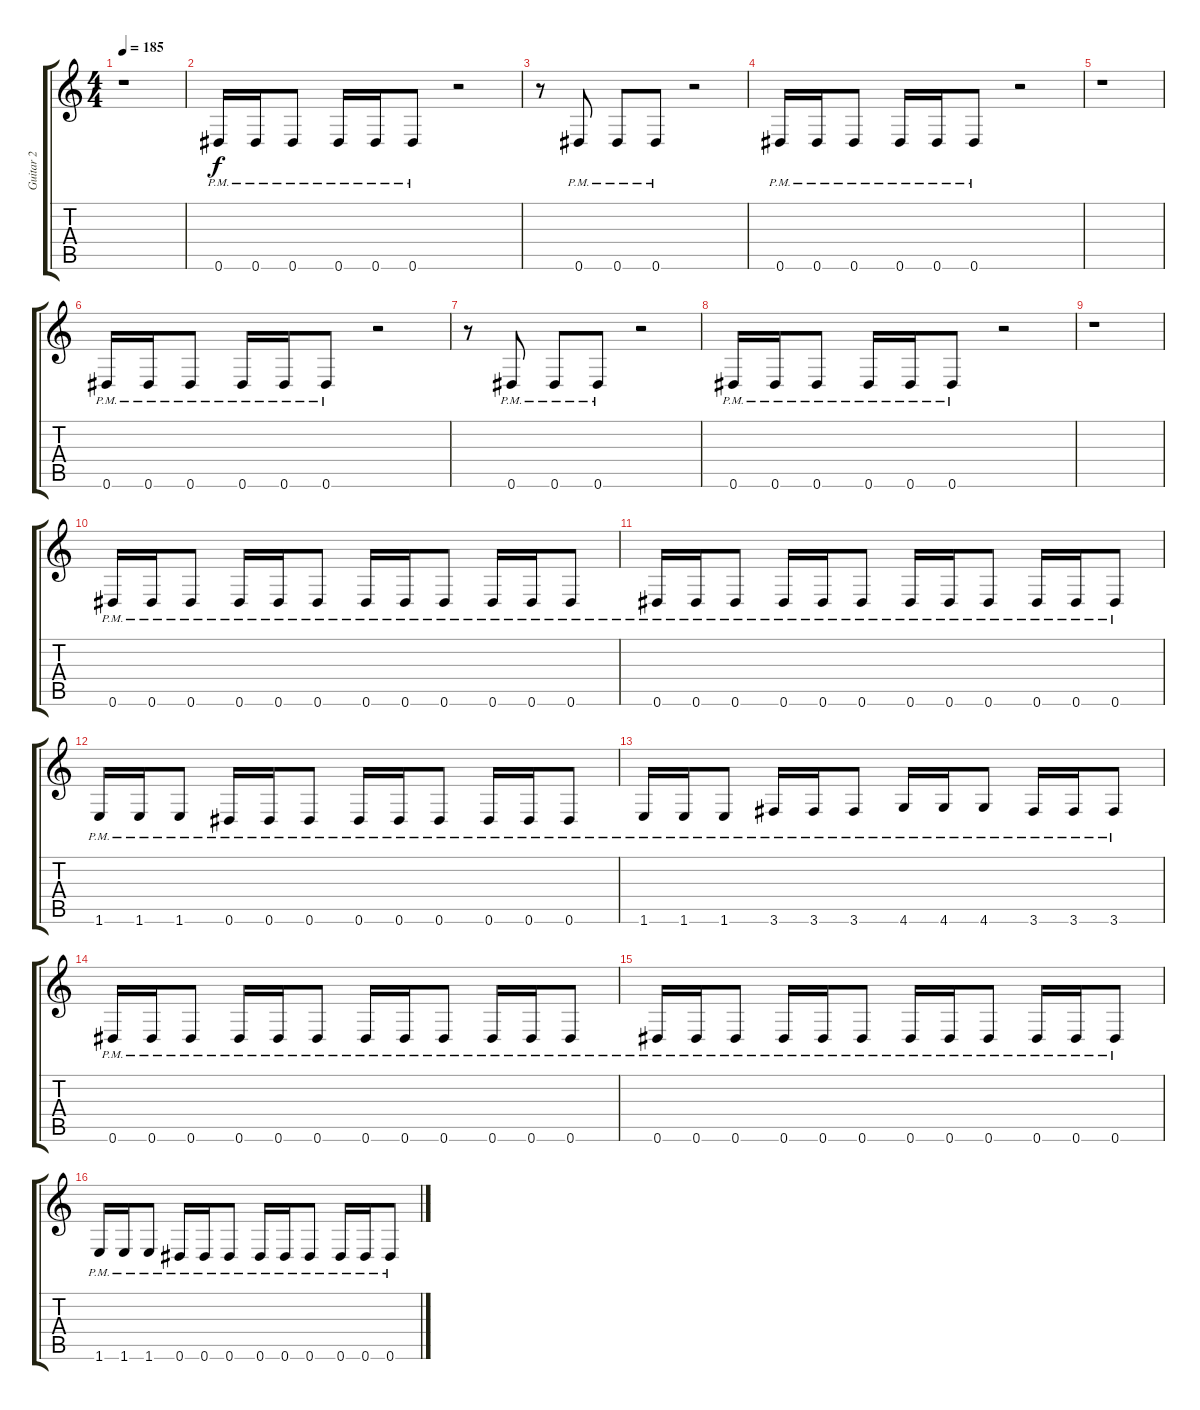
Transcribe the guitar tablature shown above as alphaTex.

\track ("Guitar 2" "Guitar 2") {instrument distortionguitar}
\staff {score tabs}
\tuning (Eb4 Bb3 Gb3 Db3 Ab2 Eb2) {hide}
\ts (4 4)
\tempo 185
\clef g2
\ks c
r.1{dy f} |
0.6{pm}.16 0.6{pm}.16 0.6{pm}.8 0.6{pm}.16 0.6{pm}.16 0.6{pm}.8 r.2 |
r.8 0.6{pm}.8 0.6{pm}.8 0.6{pm}.8 r.2 |
0.6{pm}.16 0.6{pm}.16 0.6{pm}.8 0.6{pm}.16 0.6{pm}.16 0.6{pm}.8 r.2 |
r.1 |
0.6{pm}.16 0.6{pm}.16 0.6{pm}.8 0.6{pm}.16 0.6{pm}.16 0.6{pm}.8 r.2 |
r.8 0.6{pm}.8 0.6{pm}.8 0.6{pm}.8 r.2 |
0.6{pm}.16 0.6{pm}.16 0.6{pm}.8 0.6{pm}.16 0.6{pm}.16 0.6{pm}.8 r.2 |
r.1 |
0.6{pm}.16 0.6{pm}.16 0.6{pm}.8 0.6{pm}.16 0.6{pm}.16 0.6{pm}.8 0.6{pm}.16 0.6{pm}.16 0.6{pm}.8 0.6{pm}.16 0.6{pm}.16 0.6{pm}.8 |
0.6{pm}.16 0.6{pm}.16 0.6{pm}.8 0.6{pm}.16 0.6{pm}.16 0.6{pm}.8 0.6{pm}.16 0.6{pm}.16 0.6{pm}.8 0.6{pm}.16 0.6{pm}.16 0.6{pm}.8 |
1.6{pm}.16 1.6{pm}.16 1.6{pm}.8 0.6{pm}.16 0.6{pm}.16 0.6{pm}.8 0.6{pm}.16 0.6{pm}.16 0.6{pm}.8 0.6{pm}.16 0.6{pm}.16 0.6{pm}.8 |
1.6{pm}.16 1.6{pm}.16 1.6{pm}.8 3.6{pm}.16 3.6{pm}.16 3.6{pm}.8 4.6{pm}.16 4.6{pm}.16 4.6{pm}.8 3.6{pm}.16 3.6{pm}.16 3.6{pm}.8 |
0.6{pm}.16 0.6{pm}.16 0.6{pm}.8 0.6{pm}.16 0.6{pm}.16 0.6{pm}.8 0.6{pm}.16 0.6{pm}.16 0.6{pm}.8 0.6{pm}.16 0.6{pm}.16 0.6{pm}.8 |
0.6{pm}.16 0.6{pm}.16 0.6{pm}.8 0.6{pm}.16 0.6{pm}.16 0.6{pm}.8 0.6{pm}.16 0.6{pm}.16 0.6{pm}.8 0.6{pm}.16 0.6{pm}.16 0.6{pm}.8 |
1.6{pm}.16 1.6{pm}.16 1.6{pm}.8 0.6{pm}.16 0.6{pm}.16 0.6{pm}.8 0.6{pm}.16 0.6{pm}.16 0.6{pm}.8 0.6{pm}.16 0.6{pm}.16 0.6{pm}.8
